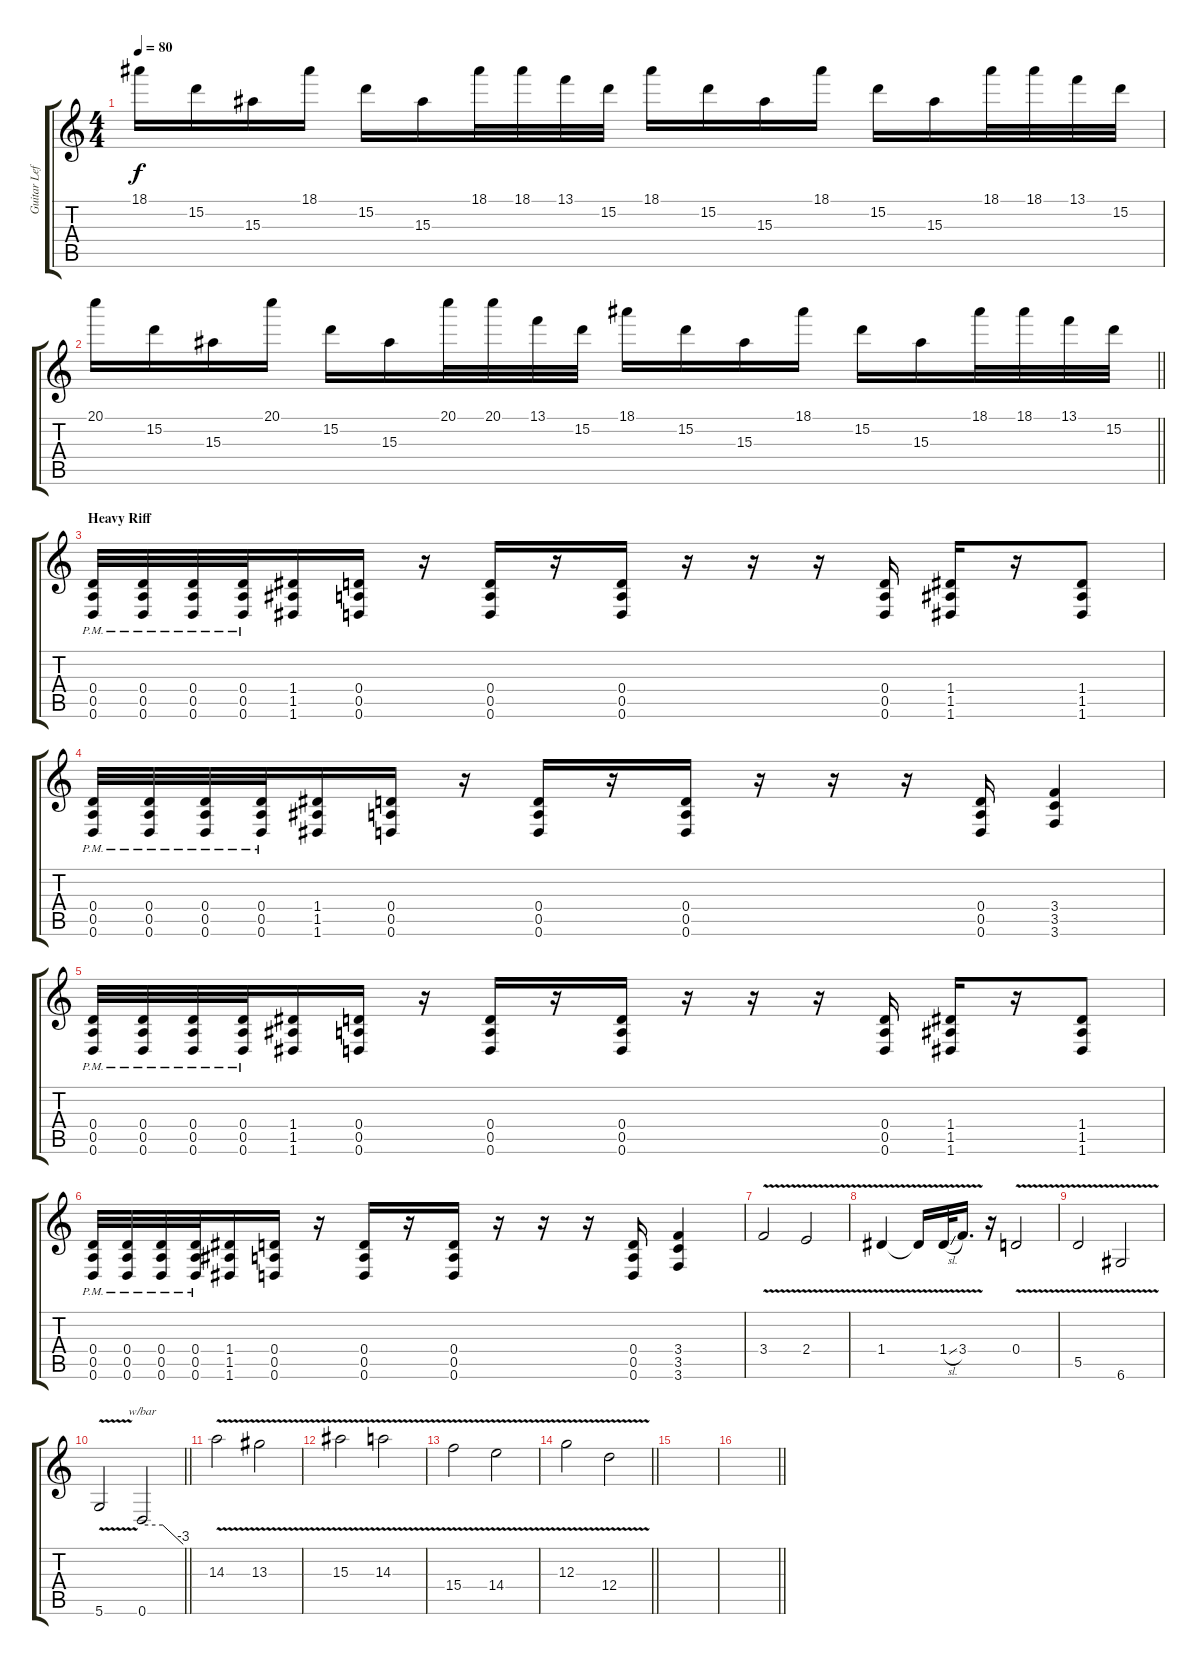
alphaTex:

\track ("Guitar Left" "Guitar Lef") {instrument distortionguitar}
\staff {score tabs}
\tuning (E4 B3 G3 D3 A2 D2) {hide}
\ts (4 4)
\tempo 80
\clef g2
\ks c
18.1.16{dy f} 15.2.16 15.3.16 18.1.16 15.2.16 15.3.16 18.1.32 18.1.32 13.1.32 15.2.32 18.1.16 15.2.16 15.3.16 18.1.16 15.2.16 15.3.16 18.1.32 18.1.32 13.1.32 15.2.32 |
\barLineRight lightlight
20.1.16 15.2.16 15.3.16 20.1.16 15.2.16 15.3.16 20.1.32 20.1.32 13.1.32 15.2.32 18.1.16 15.2.16 15.3.16 18.1.16 15.2.16 15.3.16 18.1.32 18.1.32 13.1.32 15.2.32 |
\section ("" "Heavy Riff")
(0.4{pm} 0.5{pm} 0.6{pm}).32{balance 1} (0.4{pm} 0.5{pm} 0.6{pm}).32 (0.4{pm} 0.5{pm} 0.6{pm}).32 (0.4{pm} 0.5{pm} 0.6{pm}).32 (1.4 1.5 1.6).16 (0.4 0.5 0.6).16 r.16 (0.4 0.5 0.6).16 r.16 (0.4 0.5 0.6).16 r.16 r.16 r.16 (0.4 0.5 0.6).16 (1.4 1.5 1.6).16 r.16 (1.4 1.5 1.6).8 |
(0.4{pm} 0.5{pm} 0.6{pm}).32 (0.4{pm} 0.5{pm} 0.6{pm}).32 (0.4{pm} 0.5{pm} 0.6{pm}).32 (0.4{pm} 0.5{pm} 0.6{pm}).32 (1.4 1.5 1.6).16 (0.4 0.5 0.6).16 r.16 (0.4 0.5 0.6).16 r.16 (0.4 0.5 0.6).16 r.16 r.16 r.16 (0.4 0.5 0.6).16 (3.4 3.5 3.6).4 |
(0.4{pm} 0.5{pm} 0.6{pm}).32 (0.4{pm} 0.5{pm} 0.6{pm}).32 (0.4{pm} 0.5{pm} 0.6{pm}).32 (0.4{pm} 0.5{pm} 0.6{pm}).32 (1.4 1.5 1.6).16 (0.4 0.5 0.6).16 r.16 (0.4 0.5 0.6).16 r.16 (0.4 0.5 0.6).16 r.16 r.16 r.16 (0.4 0.5 0.6).16 (1.4 1.5 1.6).16 r.16 (1.4 1.5 1.6).8 |
(0.4{pm} 0.5{pm} 0.6{pm}).32 (0.4{pm} 0.5{pm} 0.6{pm}).32 (0.4{pm} 0.5{pm} 0.6{pm}).32 (0.4{pm} 0.5{pm} 0.6{pm}).32 (1.4 1.5 1.6).16 (0.4 0.5 0.6).16 r.16 (0.4 0.5 0.6).16 r.16 (0.4 0.5 0.6).16 r.16 r.16 r.16 (0.4 0.5 0.6).16 (3.4 3.5 3.6).4 |
3.4{v}.2 2.4{v}.2 |
1.4{v}.4 1.4{t}.16 1.4{v sl}.32 3.4{v}.16{d} r.16 0.4{v}.2 |
5.5{v}.2 6.6{v}.2 |
\barLineRight lightlight
5.6{v}.2 0.6.2{tbe (custom default 0 0 30 0 60 -12)} |
14.3{v}.2 13.3{v}.2 |
15.3{v}.2 14.3{v}.2 |
15.4{v}.2 14.4{v}.2 |
\barLineRight lightlight
12.3{v}.2 12.4{v}.2 |
|
\barLineRight lightlight
